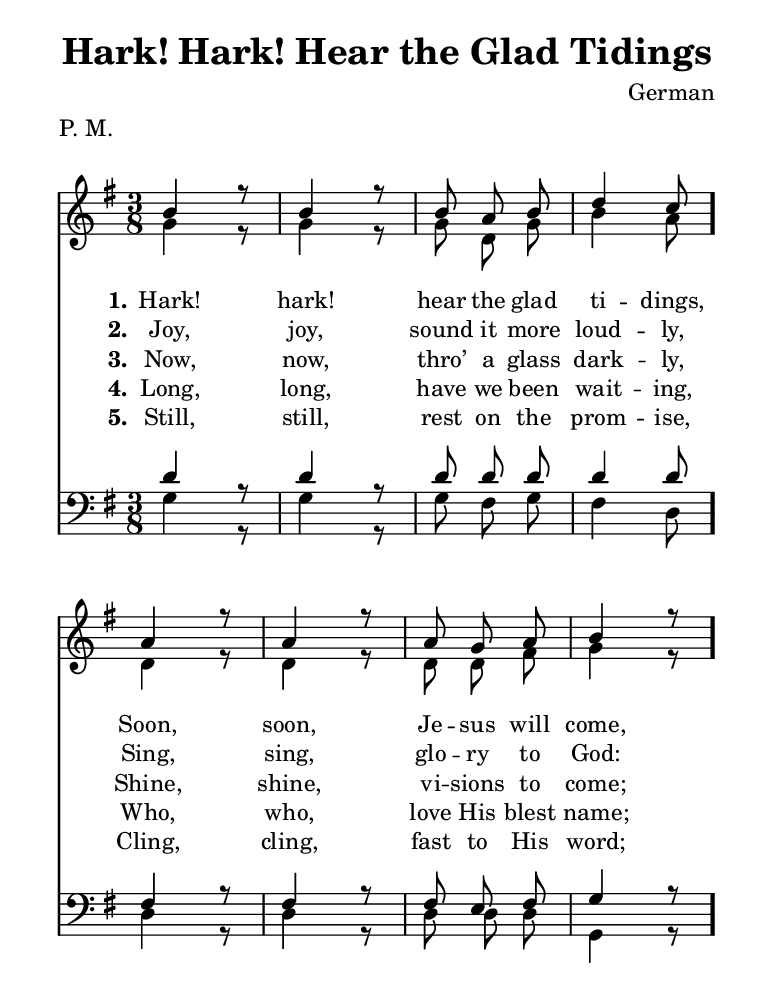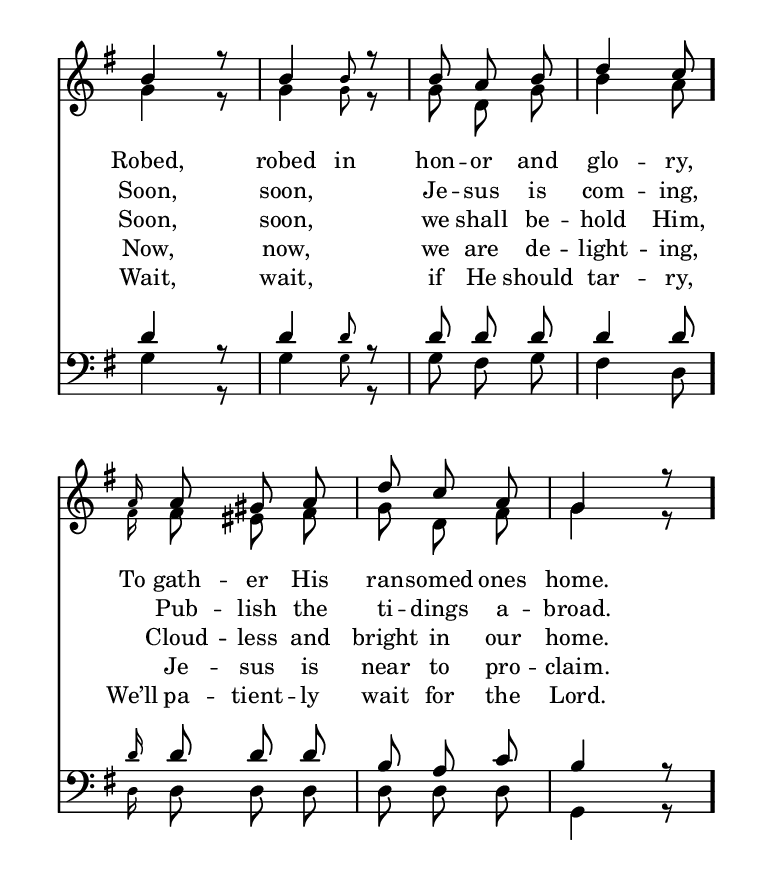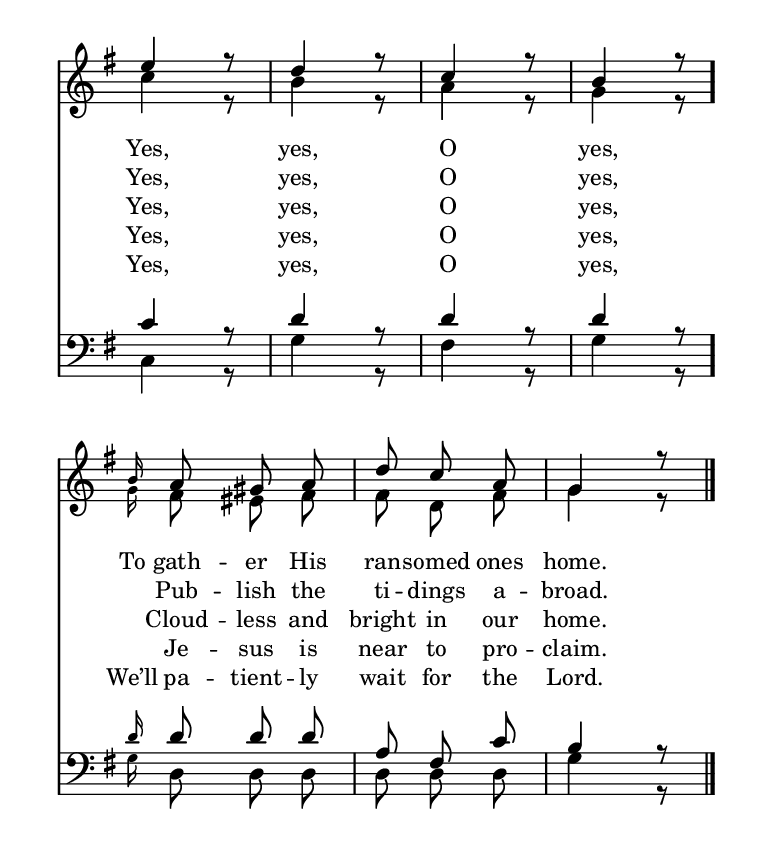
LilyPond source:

\include "common/global.ily"
\paper {
  \include "common/paper.ily"
  ragged-bottom = ##t
  ragged-last-bottom = ##t
  systems-per-page = #(cond (is-eogsized 3) (#t #f))
  page-count = ##f
}

\header{
  hymnnumber = "52"
  title = "Hark! Hark! Hear the Glad Tidings"
  tunename = ""
  meter = "P. M."
  %poet = ""
  composer = "German"
  %copyright = ""
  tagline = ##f
}

% for fermata in MIDI
ta = { \tempo 4=70 }
tb = { \tempo 4=35 }

patternAA = { c4 c8 | c4 c8 | c8 c8 c8 | c4 c8 }
patternAB = { c4 c8 | c4 c8 | c8 c8 c8 | c4 c8 }
patternAC = { c4 c8 | c4 \grace c8 c8 | c8 c8 c8 | c4 c8 }
patternBA = { \grace c16 c8 c8 c8 | c8 c8 c8 | c4 c8 }
patternCA = { c4 c8 | c4 c8 | c4 c8 | c4 c8 }

global = {
  \include "common/overrides.ily"
  \override Staff.TimeSignature.style = #'numbered
  \time 3/8
  \override Score.MetronomeMark.transparent = ##t % hide all fermata changes too
  \ta
  \key g \major
  %\partial 4
  \autoBeamOff
}

notesSoprano = {
\global
\relative c'' {

  \changePitch \patternAA { b r | b r | b a b | d c }
  \changePitch \patternAB { a r | a r | a g a | b r }
  \changePitch \patternAC { b r | b b r | b a b | d c }
  \changePitch \patternBA { a a gis a | d c a | g r }
  \changePitch \patternCA { e' r | d r | c r | b r }
  \changePitch \patternBA { b a gis a | d c a | g r }

  \bar "|."

}
}

notesAlto = {
\global
\relative e' {

  \changePitch \patternAA { g r | g r | g d g | b a }
  \changePitch \patternAB { d, r | d r | d d fis | g r }
  \changePitch \patternAC { g r | g g r | g d g | b a }
  \changePitch \patternBA { fis fis eis fis | g d fis | g r }
  \changePitch \patternCA { c r | b r | a r | g r }
  \changePitch \patternBA { g fis eis fis | fis d fis | g r }

}
}

notesTenor = {
\global
\relative a {

  \changePitch \patternAA { d r | d r | d d d | d d }
  \changePitch \patternAB { fis, r | fis r | fis e fis | g r }
  \changePitch \patternAC { d' r | d d r | d d d | d d }
  \changePitch \patternBA { d d d d | b a c | b r }
  \changePitch \patternCA { c r | d r | d r | d r }
  \changePitch \patternBA { d d d d | a fis c' | b r }

}
}

notesBass = {
\global
\relative f {

  \changePitch \patternAA { g r | g r | g fis g | fis d }
  \changePitch \patternAB { d r | d r | d d d | g, r }
  \changePitch \patternAC { g' r | g g r | g fis g | fis d }
  \changePitch \patternBA { d d d d | d d d | g, r }
  \changePitch \patternCA { c r | g' r | fis r | g r }
  \changePitch \patternBA { g d d d | d d d | g r }

}
}

wordsA = \lyricmode {
\set stanza = "1."

Hark! hark! hear the glad ti -- dings,
Soon, soon, Je -- sus will come, %{HIDE>%} \set includeGraceNotes = ##t %{<HIDE%}
Robed, robed in hon -- or and glo -- ry,
To gath -- er His ran -- somed ones home.
Yes, yes, O yes,
To gath -- er His ran -- somed ones home.  %{HIDE>%} \set includeGraceNotes = ##f %{<HIDE%}

}

wordsB = \lyricmode {
\set stanza = "2."

% measure bars put on second verse instead of first due to unusual line
% splitting
Joy, joy, sound it more loud -- ly, \bar "."
Sing, sing, glo -- ry to God: \bar "." \break
Soon, soon, Je -- sus is com -- ing,
Pub -- lish the ti -- dings a -- broad. \bar "." \break
Yes, yes, O yes,
Pub -- lish the ti -- dings a -- broad. \bar "." \break

}

wordsC = \lyricmode {
\set stanza = "3."

Now, now, thro’ a glass dark -- ly,
Shine, shine, vi -- sions to come;
Soon, soon, we shall be -- hold Him,
Cloud -- less and bright in our home.
Yes, yes, O yes,
Cloud -- less and bright in our home.

}

wordsD = \lyricmode {
\set stanza = "4."

Long, long, have we been wait -- ing,
Who, who, love His blest name;
Now, now, we are de -- light -- ing,
Je -- sus is near to pro -- claim.
Yes, yes, O yes,
Je -- sus is near to pro -- claim.

}

wordsE = \lyricmode {
\set stanza = "5."

% measure bars put partly on fifth verse due to grace notes
Still, still, rest on the prom -- ise,
Cling, cling, fast to His word;
Wait, wait, if He should %{HIDE>%} \set includeGraceNotes = ##t %{<HIDE%} tar -- ry, \bar "."
We’ll pa -- tient -- ly wait for the Lord.
Yes, yes, O yes, \bar "."
We’ll pa -- tient -- ly wait for the Lord. %{HIDE>%} \set includeGraceNotes = ##f %{<HIDE%}

}

\score {
  \context ChoirStaff <<
    \context Staff = upper <<
      \set ChoirStaff.systemStartDelimiter = #'SystemStartBar
      \context Voice  = sopranos { \voiceOne << \notesSoprano >> }
      \context Voice  = altos { \voiceTwo << \notesAlto >> }
      \context Lyrics = one   \lyricsto sopranos \wordsA
      \context Lyrics = two   \lyricsto sopranos \wordsB
      \context Lyrics = three \lyricsto sopranos \wordsC
      \context Lyrics = four  \lyricsto sopranos \wordsD
      \context Lyrics = five  \lyricsto sopranos \wordsE
    >>
    \context Staff = men <<
      \clef bass
      \context Voice  = tenors { \voiceOne << \notesTenor >> }
      \context Voice  = basses { \voiceTwo << \notesBass >> }
    >>
  >>
  \layout {
    \include "common/layout.ily"
  }
  \midi{
    \include "common/midi.ily"
  }
}

\version "2.19.49"  % necessary for upgrading to future LilyPond versions.

% vi:set et ts=2 sw=2 ai nocindent syntax=lilypond:
